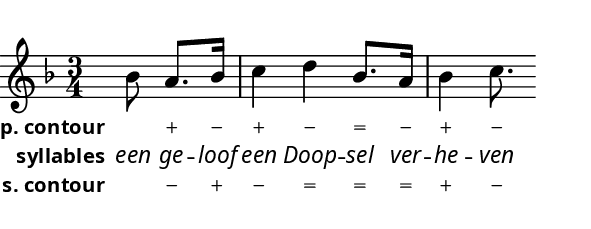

\version"2.18"

%{Command below to create a good quality png with transparent background%}
% lilypond --png -dpixmap-format=pngalpha -dresolution=1000 NLB073196_2.ly

% Custom commands
mBreak = { \bar "" \break }
bBreak = { \break }
x = {\once\override NoteHead #'style = #'cross }

%
customlyrics = {
  \override Lyrics.LyricText.font-shape = #'italic
  \small
}

annotations = {
  \override Lyrics.LyricText.font-family = #'typewriter
  \small
}

% Tagline appears at the footer
\header {
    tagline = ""
}

% Main data
\score {{
\key f \major
\relative g'
{

% \set Score.proportionalNotationDuration = #(ly:make-moment 1 16)
% \override Score.SpacingSpanner #'strict-note-spacing = ##t
% \autoBeamOff
% \override Staff.BarLine #'stencil = ##f
% \override Staff.TimeSignature #'transparent = ##t
% \override Staff.Stem #'transparent = ##t
% \override Lyrics . LyricText #'font-series = #'bold
% \override Lyrics . LyricText #'font-family = #'typewriter
\set melismaBusyProperties = #'()

\partial 4.
\time 3/4
\tempo 4=120
\override Score.MetronomeMark #'transparent = ##t
\override Score.RehearsalMark #'break-visibility = #(vector #t #t #f)
bes8 a8.[ bes16] c4 d bes8. a16 bes4 c8. \mBreak
}

%{phraseID: NLB111653_01_4%}

\addlyrics {
\annotations
\set stanza = #"p. contour"
%{"" "" "–" "" "" "" ""%}
"" "+" "–" "+" "–" "=" "–" "+" "–"
}

\addlyrics {
\set stanza = #"syllables"
\customlyrics
een ge -- loof een Doop -- sel ver -- he -- ven
 }

\addlyrics {
\annotations
\set stanza = #"s. contour"
%{"" "" "+" "" "" "" ""%}
"" "–" "+" "–" "=" "=" "=" "+" "–"
}

}

\layout {
	indent = 0\cm
}

}

%#(set! paper-alist (cons '("wide" . (cons (* 18 cm) (* 4 cm))) paper-alist))

\paper {
	%#(set-paper-size "wide")
	paper-width = 10\cm
	paper-height = 5\cm
	left-margin = 0\cm
	right-margin = 0\cm

	myStaffSize = #20
	#(define fonts
	(make-pango-font-tree "Linux Libertine"
                          "Nimbus Sans"
                          "courier"
                           (/ myStaffSize 20)))
}

\layout {
    \context {
    \RemoveEmptyStaffContext
    \override VerticalAxisGroup #'remove-first = ##t
}}
